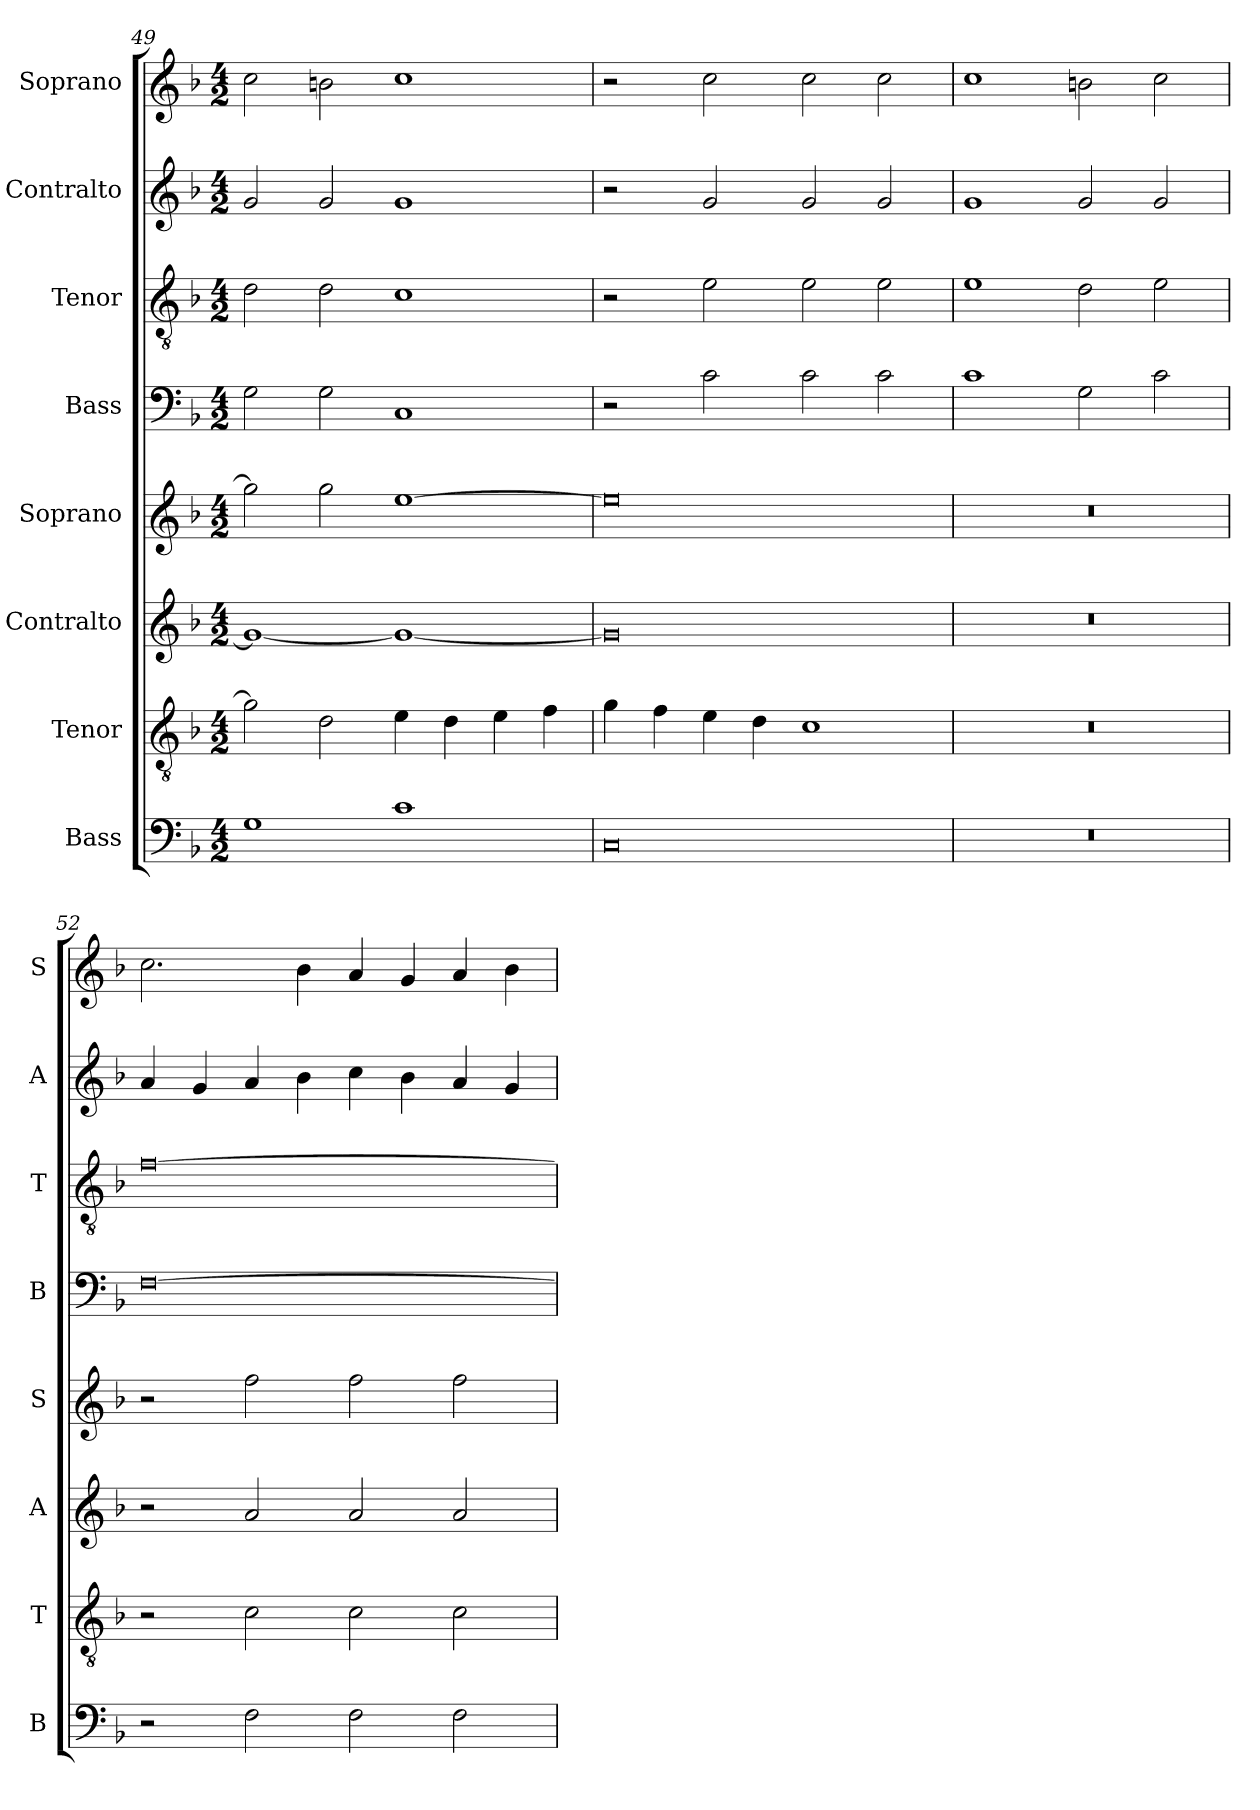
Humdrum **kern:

**kern	**kern	**kern	**kern	**kern	**kern	**kern	**kern
*part8	*part7	*part6	*part5	*part4	*part3	*part2	*part1
*staff8	*staff7	*staff6	*staff5	*staff4	*staff3	*staff2	*staff1
*I"Bass	*I"Tenor	*I"Contralto	*I"Soprano	*I"Bass	*I"Tenor	*I"Contralto	*I"Soprano
*I'B	*I'T	*I'A	*I'S	*I'B	*I'T	*I'A	*I'S
*clefF4	*clefGv2	*clefG2	*clefG2	*clefF4	*clefGv2	*clefG2	*clefG2
*k[b-]	*k[b-]	*k[b-]	*k[b-]	*k[b-]	*k[b-]	*k[b-]	*k[b-]
*G:dor	*G:dor	*G:dor	*G:dor	*G:dor	*G:dor	*G:dor	*G:dor
*M4/2	*M4/2	*M4/2	*M4/2	*M4/2	*M4/2	*M4/2	*M4/2
=49	=49	=49	=49	=49	=49	=49	=49
1G	2g]	1g_	2gg]	2G	2d	2g	2cc
.	2d	.	2gg	2G	2d	2g	2bn
1c	4e	1g_	[1ee	1C	1c	1g	1cc
.	4d	.	.	.	.	.	.
.	4e	.	.	.	.	.	.
.	4f	.	.	.	.	.	.
=50	=50	=50	=50	=50	=50	=50	=50
0C	4g	0g]	0ee]	2r	2r	2r	2r
.	4f	.	.	.	.	.	.
.	4e	.	.	2c	2e	2g	2cc
.	4d	.	.	.	.	.	.
.	1c	.	.	2c	2e	2g	2cc
.	.	.	.	2c	2e	2g	2cc
=51	=51	=51	=51	=51	=51	=51	=51
0r	0r	0r	0r	1c	1e	1g	1cc
.	.	.	.	2G	2d	2g	2bn
.	.	.	.	2c	2e	2g	2cc
=52	=52	=52	=52	=52	=52	=52	=52
2r	2r	2r	2r	[0F	[0f	4a	2.cc
.	.	.	.	.	.	4g	.
2F	2c	2a	2ff	.	.	4a	.
.	.	.	.	.	.	4b-	4b-
2F	2c	2a	2ff	.	.	4cc	4a
.	.	.	.	.	.	4b-	4g
2F	2c	2a	2ff	.	.	4a	4a
.	.	.	.	.	.	4g	4b-
=	=	=	=	=	=	=	=
*-	*-	*-	*-	*-	*-	*-	*-
